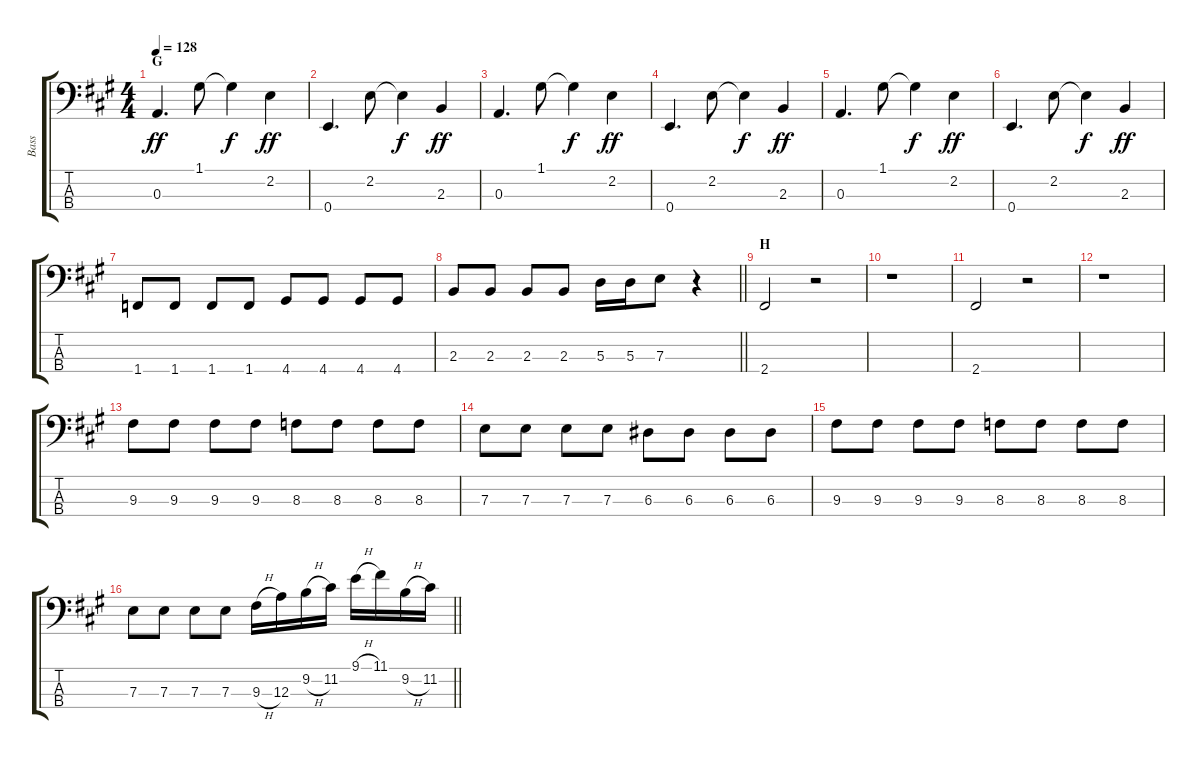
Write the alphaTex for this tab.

\track ("Bass" "Bass") {instrument electricbasspick}
\staff {score tabs}
\tuning (G2 D2 A1 E1) {hide}
\ts (4 4)
\section ("" "G")
\tempo 128
\clef f4
\ks a
0.3.4{d dy ff} 1.1.8 1.1{t}.4{dy f} 2.2.4{dy ff} |
0.4.4{d} 2.2.8 2.2{t}.4{dy f} 2.3.4{dy ff} |
0.3.4{d} 1.1.8 1.1{t}.4{dy f} 2.2.4{dy ff} |
0.4.4{d} 2.2.8 2.2{t}.4{dy f} 2.3.4{dy ff} |
0.3.4{d} 1.1.8 1.1{t}.4{dy f} 2.2.4{dy ff} |
0.4.4{d} 2.2.8 2.2{t}.4{dy f} 2.3.4{dy ff} |
1.4.8 1.4.8 1.4.8 1.4.8 4.4.8 4.4.8 4.4.8 4.4.8 |
\barLineRight lightlight
2.3.8 2.3.8 2.3.8 2.3.8 5.3.16 5.3.16 7.3.8 r.4 |
\section ("" "H")
2.4.2 r.2 |
r.1 |
2.4.2 r.2 |
r.1 |
9.3.8 9.3.8 9.3.8 9.3.8 8.3.8 8.3.8 8.3.8 8.3.8 |
7.3.8 7.3.8 7.3.8 7.3.8 6.3.8 6.3.8 6.3.8 6.3.8 |
9.3.8 9.3.8 9.3.8 9.3.8 8.3.8 8.3.8 8.3.8 8.3.8 |
\barLineRight lightlight
7.3.8 7.3.8 7.3.8 7.3.8 9.3{h}.16 12.3.16 9.2{h}.16 11.2.16 9.1{h}.16 11.1.16 9.2{h}.16 11.2.16
